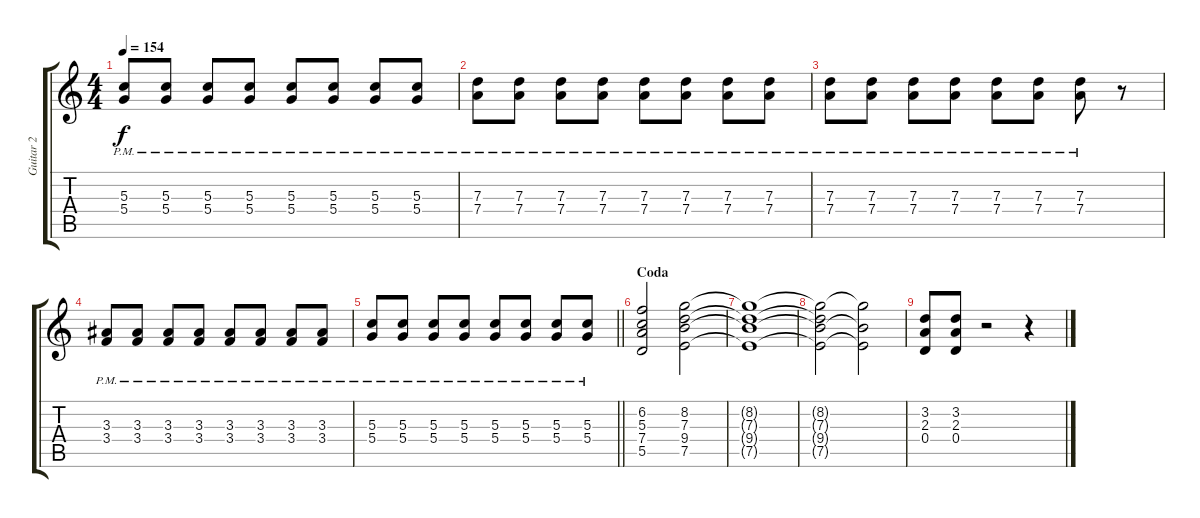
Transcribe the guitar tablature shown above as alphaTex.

\track ("Guitar 2" "Guitar 2") {instrument electricguitarjazz}
\staff {score tabs}
\tuning (E4 B3 G3 D3 A2 E2) {hide}
\ts (4 4)
\tempo 154
\clef g2
\ks c
(5.3 5.4{pm}).8{dy f} (5.3 5.4{pm}).8 (5.3 5.4{pm}).8 (5.3 5.4{pm}).8 (5.3 5.4{pm}).8 (5.3 5.4{pm}).8 (5.3 5.4{pm}).8 (5.3 5.4{pm}).8 |
(7.3 7.4{pm}).8 (7.3 7.4{pm}).8 (7.3 7.4{pm}).8 (7.3 7.4{pm}).8 (7.3 7.4{pm}).8 (7.3 7.4{pm}).8 (7.3 7.4{pm}).8 (7.3 7.4{pm}).8 |
(7.3 7.4{pm}).8 (7.3 7.4{pm}).8 (7.3 7.4{pm}).8 (7.3 7.4{pm}).8 (7.3 7.4{pm}).8 (7.3 7.4{pm}).8 (7.3 7.4{pm}).8 r.8 |
(3.3 3.4{pm}).8 (3.3 3.4{pm}).8 (3.3 3.4{pm}).8 (3.3 3.4{pm}).8 (3.3 3.4{pm}).8 (3.3 3.4{pm}).8 (3.3 3.4{pm}).8 (3.3 3.4{pm}).8 |
\barLineRight lightlight
(5.3 5.4{pm}).8 (5.3 5.4{pm}).8 (5.3 5.4{pm}).8 (5.3 5.4{pm}).8 (5.3 5.4{pm}).8 (5.3 5.4{pm}).8 (5.3 5.4{pm}).8 (5.3 5.4{pm}).8 |
\section ("" "Coda")
(6.2 5.3 7.4 5.5).2 (8.2 7.3 9.4 7.5).2 |
(8.2{t} 7.3{t} 9.4{t} 7.5{t}).1 |
(8.2{t} 7.3{t} 9.4{t} 7.5{t}).2 (8.2{t} 9.4{t} 7.5{t}).2 |
(3.2 2.3 0.4).8 (3.2 2.3 0.4).8 r.2 r.4
